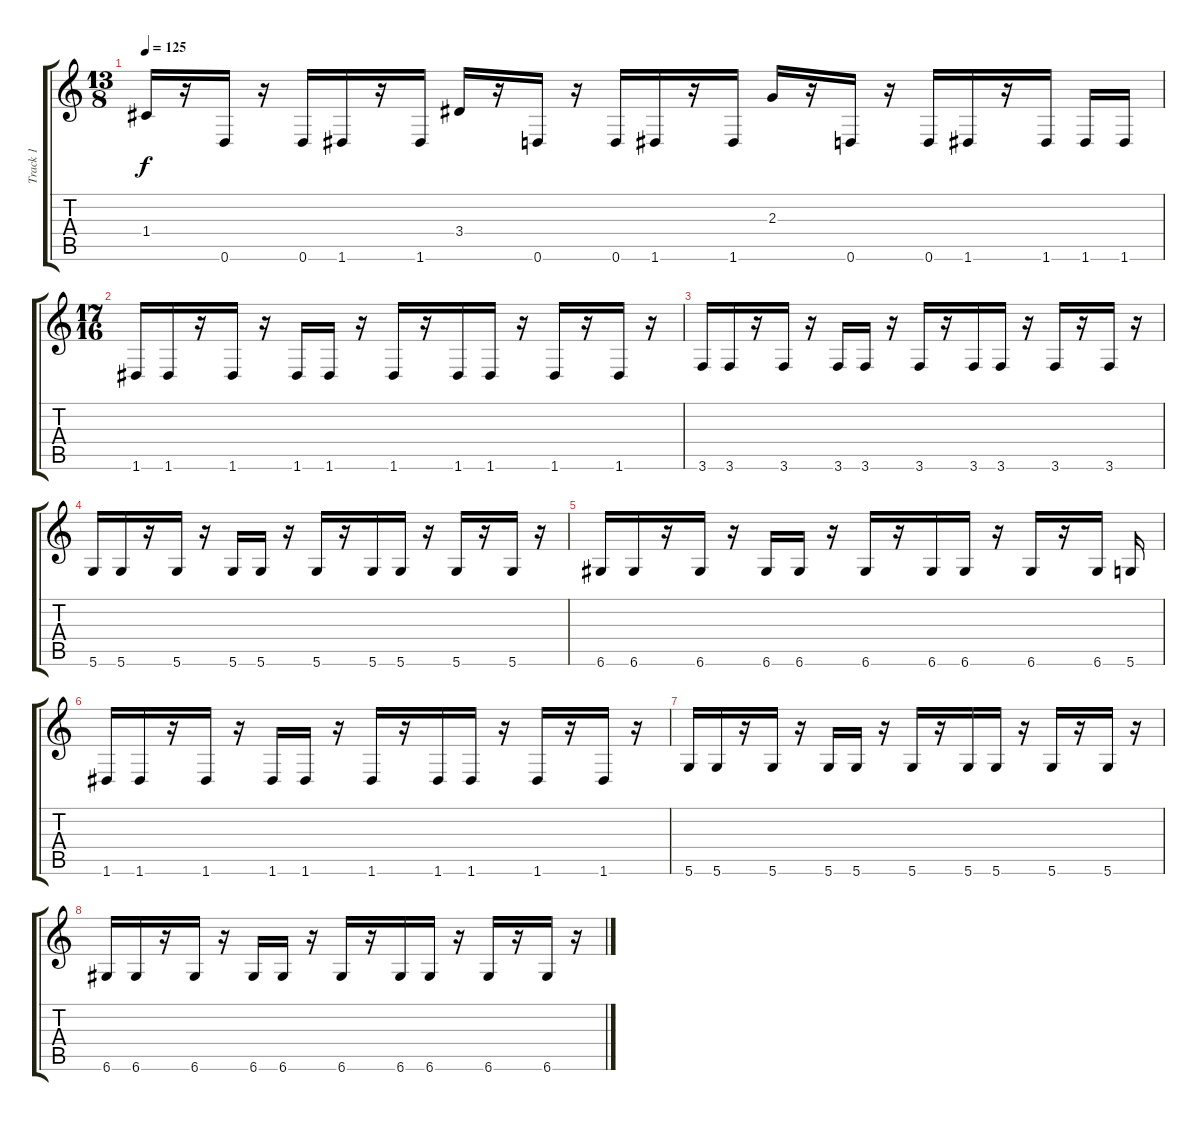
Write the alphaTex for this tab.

\track ("Track 1" "Track 1") {instrument distortionguitar}
\staff {score tabs}
\tuning (D4 A3 F3 C3 G2 D2) {hide}
\ts (13 8)
\tempo 125
\clef g2
\ks c
1.4.16{dy f} r.16 0.6.16 r.16 0.6.16 1.6.16 r.16 1.6.16 3.4.16 r.16 0.6.16 r.16 0.6.16 1.6.16 r.16 1.6.16 2.3.16 r.16 0.6.16 r.16 0.6.16 1.6.16 r.16 1.6.16 1.6.16 1.6.16 |
\ts (17 16)
1.6.16 1.6.16 r.16 1.6.16 r.16 1.6.16 1.6.16 r.16 1.6.16 r.16 1.6.16 1.6.16 r.16 1.6.16 r.16 1.6.16 r.16 |
3.6.16 3.6.16 r.16 3.6.16 r.16 3.6.16 3.6.16 r.16 3.6.16 r.16 3.6.16 3.6.16 r.16 3.6.16 r.16 3.6.16 r.16 |
5.6.16 5.6.16 r.16 5.6.16 r.16 5.6.16 5.6.16 r.16 5.6.16 r.16 5.6.16 5.6.16 r.16 5.6.16 r.16 5.6.16 r.16 |
6.6.16 6.6.16 r.16 6.6.16 r.16 6.6.16 6.6.16 r.16 6.6.16 r.16 6.6.16 6.6.16 r.16 6.6.16 r.16 6.6.16 5.6.16 |
1.6.16 1.6.16 r.16 1.6.16 r.16 1.6.16 1.6.16 r.16 1.6.16 r.16 1.6.16 1.6.16 r.16 1.6.16 r.16 1.6.16 r.16 |
5.6.16 5.6.16 r.16 5.6.16 r.16 5.6.16 5.6.16 r.16 5.6.16 r.16 5.6.16 5.6.16 r.16 5.6.16 r.16 5.6.16 r.16 |
6.6.16 6.6.16 r.16 6.6.16 r.16 6.6.16 6.6.16 r.16 6.6.16 r.16 6.6.16 6.6.16 r.16 6.6.16 r.16 6.6.16 r.16
